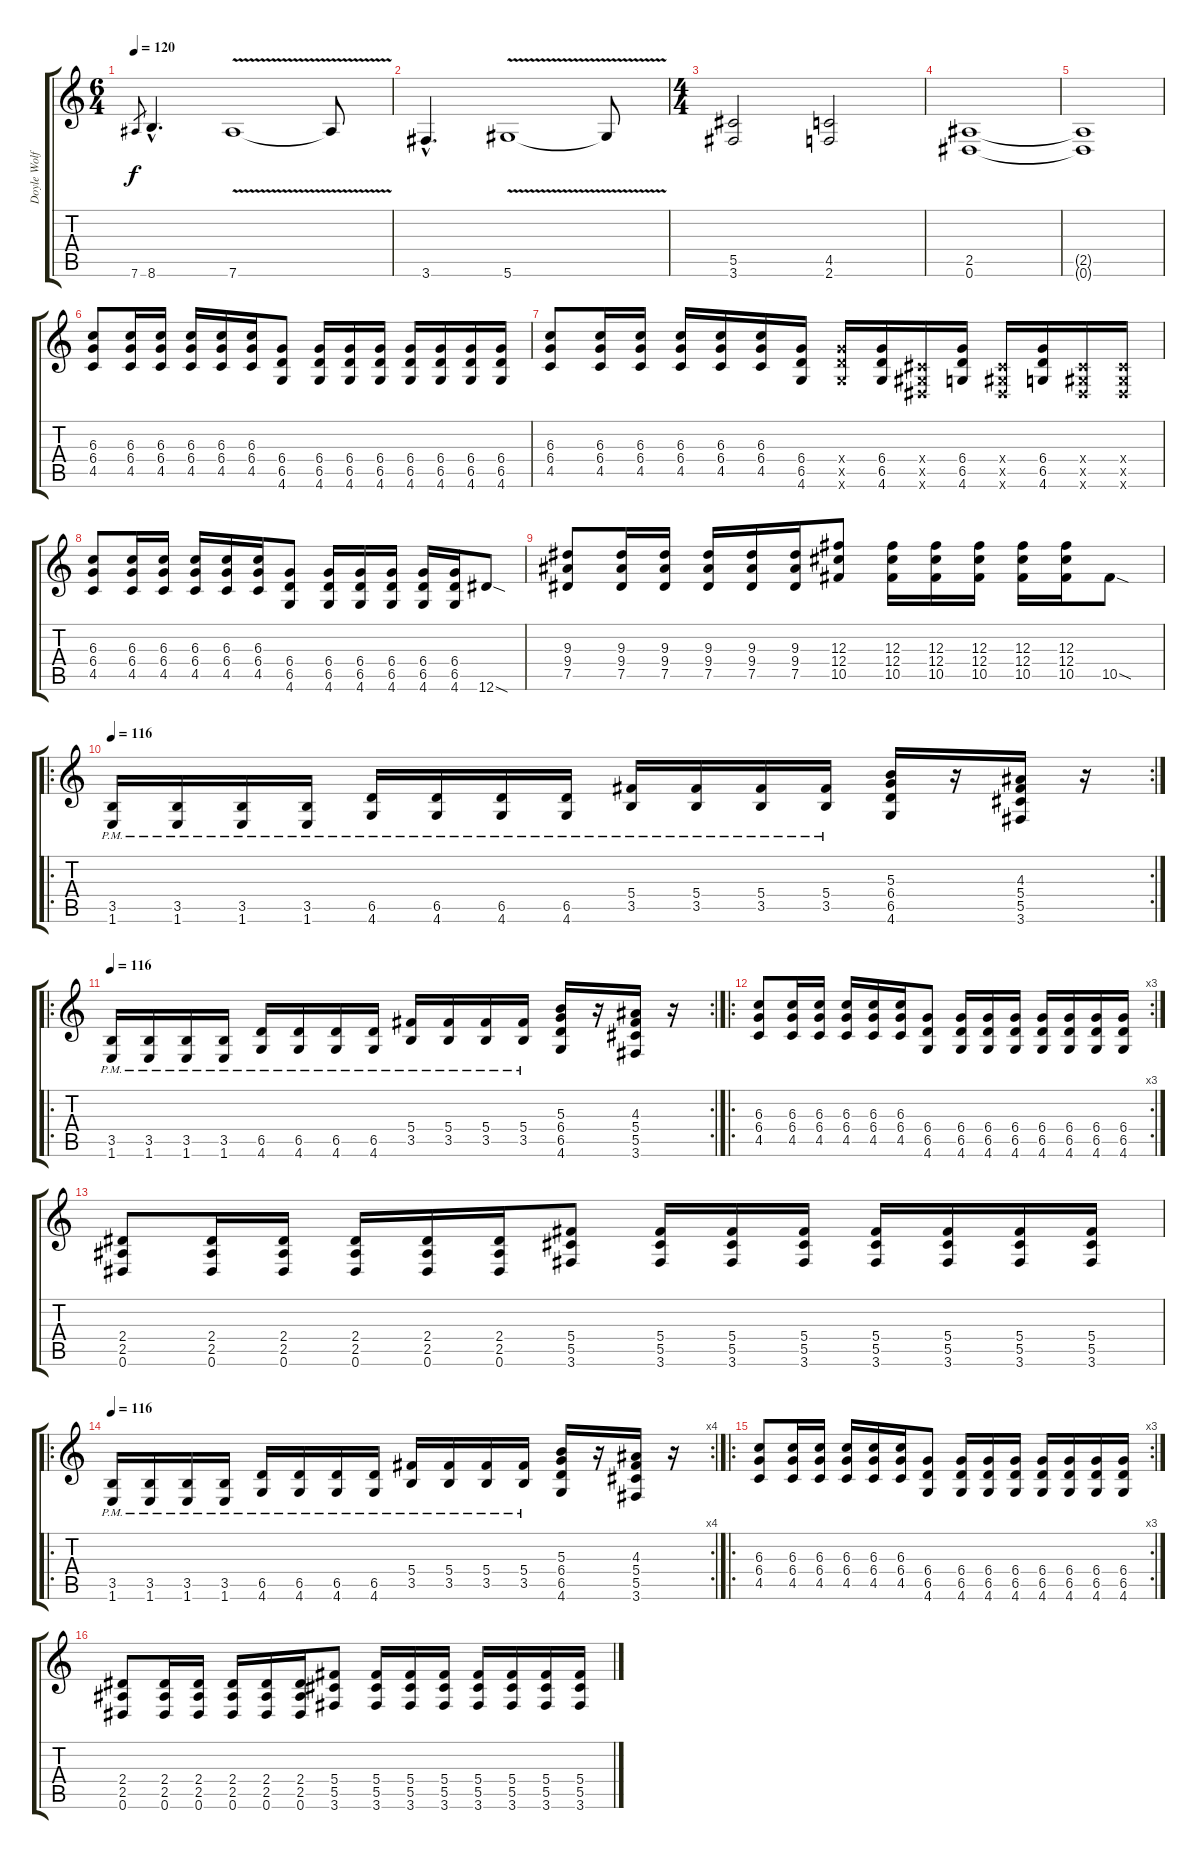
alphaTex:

\track ("Doyle Wolfgang Von Frankenstein" "Doyle Wolf") {instrument overdrivenguitar}
\staff {score tabs}
\tuning (Eb4 Bb3 Gb3 Db3 Ab2 Eb2) {hide}
\ts (6 4)
\tempo 120
\clef g2
\ks c
7.6.8{gr dy f} 8.6{hac}.4{d} 7.6{v}.1 7.6{t}.8 |
3.6{hac}.4{d} 5.6{v}.1 5.6{t}.8 |
\ts (4 4)
(5.5 3.6).2 (4.5 2.6).2 |
(2.5 0.6).1 |
(2.5{t} 0.6{t}).1 |
(6.3 6.4 4.5).8 (6.3 6.4 4.5).16 (6.3 6.4 4.5).16 (6.3 6.4 4.5).16 (6.3 6.4 4.5).16 (6.3 6.4 4.5).16 (6.4 6.5 4.6).8 (6.4 6.5 4.6).16 (6.4 6.5 4.6).16 (6.4 6.5 4.6).16 (6.4 6.5 4.6).16 (6.4 6.5 4.6).16 (6.4 6.5 4.6).16 (6.4 6.5 4.6).16 |
(6.3 6.4 4.5).8 (6.3 6.4 4.5).16 (6.3 6.4 4.5).16 (6.3 6.4 4.5).16 (6.3 6.4 4.5).16 (6.3 6.4 4.5).16 (6.4 6.5 4.6).16 (6.4{x} 6.5{x} 4.6{x}).16 (6.4 6.5 4.6).16 (0.4{x} 0.5{x} 0.6{x}).16 (6.4 6.5 4.6).16 (0.4{x} 0.5{x} 0.6{x}).16 (6.4 6.5 4.6).16 (0.4{x} 0.5{x} 0.6{x}).16 (0.4{x} 0.5{x} 0.6{x}).16 |
(6.3 6.4 4.5).8 (6.3 6.4 4.5).16 (6.3 6.4 4.5).16 (6.3 6.4 4.5).16 (6.3 6.4 4.5).16 (6.3 6.4 4.5).16 (6.4 6.5 4.6).8 (6.4 6.5 4.6).16 (6.4 6.5 4.6).16 (6.4 6.5 4.6).16 (6.4 6.5 4.6).16 (6.4 6.5 4.6).16 12.6{sod}.8 |
(9.3 9.4 7.5).8 (9.3 9.4 7.5).16 (9.3 9.4 7.5).16 (9.3 9.4 7.5).16 (9.3 9.4 7.5).16 (9.3 9.4 7.5).16 (12.3 12.4 10.5).8 (12.3 12.4 10.5).16 (12.3 12.4 10.5).16 (12.3 12.4 10.5).16 (12.3 12.4 10.5).16 (12.3 12.4 10.5).16 10.5{sod}.8 |
\ro
\rc 2
\tempo 116
(3.5{pm} 1.6{pm}).16 (3.5{pm} 1.6{pm}).16 (3.5{pm} 1.6{pm}).16 (3.5{pm} 1.6{pm}).16 (6.5{pm} 4.6{pm}).16 (6.5{pm} 4.6{pm}).16 (6.5{pm} 4.6{pm}).16 (6.5{pm} 4.6{pm}).16 (5.4{pm} 3.5{pm}).16 (5.4{pm} 3.5{pm}).16 (5.4{pm} 3.5{pm}).16 (5.4{pm} 3.5{pm}).16 (5.3 6.4 6.5 4.6).16 r.16 (4.3 5.4 5.5 3.6).16 r.16 |
\ro
\rc 2
\tempo 116
(3.5{pm} 1.6{pm}).16 (3.5{pm} 1.6{pm}).16 (3.5{pm} 1.6{pm}).16 (3.5{pm} 1.6{pm}).16 (6.5{pm} 4.6{pm}).16 (6.5{pm} 4.6{pm}).16 (6.5{pm} 4.6{pm}).16 (6.5{pm} 4.6{pm}).16 (5.4{pm} 3.5{pm}).16 (5.4{pm} 3.5{pm}).16 (5.4{pm} 3.5{pm}).16 (5.4{pm} 3.5{pm}).16 (5.3 6.4 6.5 4.6).16 r.16 (4.3 5.4 5.5 3.6).16 r.16 |
\ro
\rc 3
(6.3 6.4 4.5).8 (6.3 6.4 4.5).16 (6.3 6.4 4.5).16 (6.3 6.4 4.5).16 (6.3 6.4 4.5).16 (6.3 6.4 4.5).16 (6.4 6.5 4.6).8 (6.4 6.5 4.6).16 (6.4 6.5 4.6).16 (6.4 6.5 4.6).16 (6.4 6.5 4.6).16 (6.4 6.5 4.6).16 (6.4 6.5 4.6).16 (6.4 6.5 4.6).16 |
(2.4 2.5 0.6).8 (2.4 2.5 0.6).16 (2.4 2.5 0.6).16 (2.4 2.5 0.6).16 (2.4 2.5 0.6).16 (2.4 2.5 0.6).16 (5.4 5.5 3.6).8 (5.4 5.5 3.6).16 (5.4 5.5 3.6).16 (5.4 5.5 3.6).16 (5.4 5.5 3.6).16 (5.4 5.5 3.6).16 (5.4 5.5 3.6).16 (5.4 5.5 3.6).16 |
\ro
\rc 4
\tempo 116
(3.5{pm} 1.6{pm}).16 (3.5{pm} 1.6{pm}).16 (3.5{pm} 1.6{pm}).16 (3.5{pm} 1.6{pm}).16 (6.5{pm} 4.6{pm}).16 (6.5{pm} 4.6{pm}).16 (6.5{pm} 4.6{pm}).16 (6.5{pm} 4.6{pm}).16 (5.4{pm} 3.5{pm}).16 (5.4{pm} 3.5{pm}).16 (5.4{pm} 3.5{pm}).16 (5.4{pm} 3.5{pm}).16 (5.3 6.4 6.5 4.6).16 r.16 (4.3 5.4 5.5 3.6).16 r.16 |
\ro
\rc 3
(6.3 6.4 4.5).8 (6.3 6.4 4.5).16 (6.3 6.4 4.5).16 (6.3 6.4 4.5).16 (6.3 6.4 4.5).16 (6.3 6.4 4.5).16 (6.4 6.5 4.6).8 (6.4 6.5 4.6).16 (6.4 6.5 4.6).16 (6.4 6.5 4.6).16 (6.4 6.5 4.6).16 (6.4 6.5 4.6).16 (6.4 6.5 4.6).16 (6.4 6.5 4.6).16 |
(2.4 2.5 0.6).8 (2.4 2.5 0.6).16 (2.4 2.5 0.6).16 (2.4 2.5 0.6).16 (2.4 2.5 0.6).16 (2.4 2.5 0.6).16 (5.4 5.5 3.6).8 (5.4 5.5 3.6).16 (5.4 5.5 3.6).16 (5.4 5.5 3.6).16 (5.4 5.5 3.6).16 (5.4 5.5 3.6).16 (5.4 5.5 3.6).16 (5.4 5.5 3.6).16
